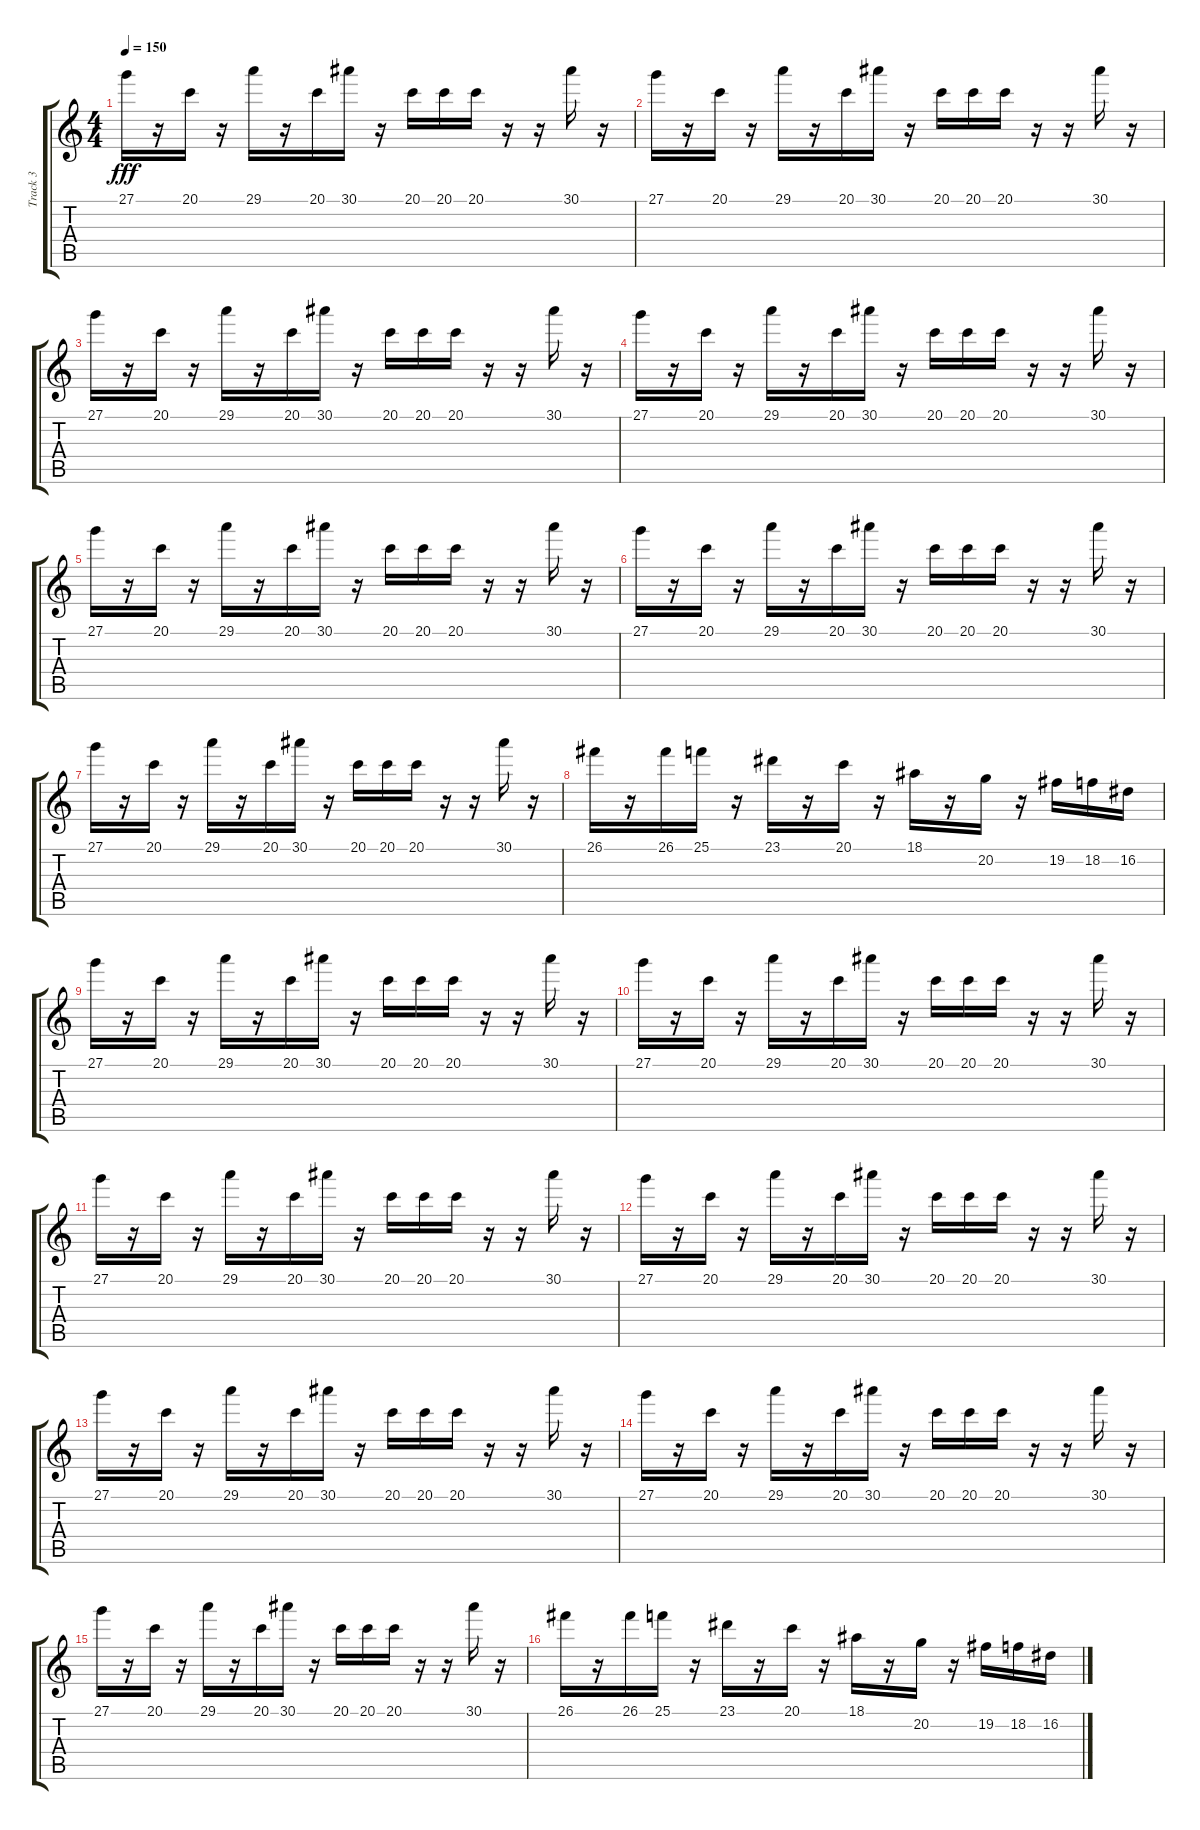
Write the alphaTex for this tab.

\track ("Track 3" "Track 3") {instrument electricpiano1}
\staff {score tabs}
\tuning (E4 B3 G3 D3 A2 E2) {hide}
\ts (4 4)
\tempo 150
\clef g2
\ks c
27.1.16{dy fff} r.16 20.1.16 r.16 29.1.16 r.16 20.1.16 30.1.16 r.16 20.1.16 20.1.16 20.1.16 r.16 r.16 30.1.16 r.16 |
27.1.16 r.16 20.1.16 r.16 29.1.16 r.16 20.1.16 30.1.16 r.16 20.1.16 20.1.16 20.1.16 r.16 r.16 30.1.16 r.16 |
27.1.16 r.16 20.1.16 r.16 29.1.16 r.16 20.1.16 30.1.16 r.16 20.1.16 20.1.16 20.1.16 r.16 r.16 30.1.16 r.16 |
27.1.16 r.16 20.1.16 r.16 29.1.16 r.16 20.1.16 30.1.16 r.16 20.1.16 20.1.16 20.1.16 r.16 r.16 30.1.16 r.16 |
27.1.16 r.16 20.1.16 r.16 29.1.16 r.16 20.1.16 30.1.16 r.16 20.1.16 20.1.16 20.1.16 r.16 r.16 30.1.16 r.16 |
27.1.16 r.16 20.1.16 r.16 29.1.16 r.16 20.1.16 30.1.16 r.16 20.1.16 20.1.16 20.1.16 r.16 r.16 30.1.16 r.16 |
27.1.16 r.16 20.1.16 r.16 29.1.16 r.16 20.1.16 30.1.16 r.16 20.1.16 20.1.16 20.1.16 r.16 r.16 30.1.16 r.16 |
26.1.16 r.16 26.1.16 25.1.16 r.16 23.1.16 r.16 20.1.16 r.16 18.1.16 r.16 20.2.16 r.16 19.2.16 18.2.16 16.2.16 |
27.1.16 r.16 20.1.16 r.16 29.1.16 r.16 20.1.16 30.1.16 r.16 20.1.16 20.1.16 20.1.16 r.16 r.16 30.1.16 r.16 |
27.1.16 r.16 20.1.16 r.16 29.1.16 r.16 20.1.16 30.1.16 r.16 20.1.16 20.1.16 20.1.16 r.16 r.16 30.1.16 r.16 |
27.1.16 r.16 20.1.16 r.16 29.1.16 r.16 20.1.16 30.1.16 r.16 20.1.16 20.1.16 20.1.16 r.16 r.16 30.1.16 r.16 |
27.1.16 r.16 20.1.16 r.16 29.1.16 r.16 20.1.16 30.1.16 r.16 20.1.16 20.1.16 20.1.16 r.16 r.16 30.1.16 r.16 |
27.1.16 r.16 20.1.16 r.16 29.1.16 r.16 20.1.16 30.1.16 r.16 20.1.16 20.1.16 20.1.16 r.16 r.16 30.1.16 r.16 |
27.1.16 r.16 20.1.16 r.16 29.1.16 r.16 20.1.16 30.1.16 r.16 20.1.16 20.1.16 20.1.16 r.16 r.16 30.1.16 r.16 |
27.1.16 r.16 20.1.16 r.16 29.1.16 r.16 20.1.16 30.1.16 r.16 20.1.16 20.1.16 20.1.16 r.16 r.16 30.1.16 r.16 |
26.1.16 r.16 26.1.16 25.1.16 r.16 23.1.16 r.16 20.1.16 r.16 18.1.16 r.16 20.2.16 r.16 19.2.16 18.2.16 16.2.16
